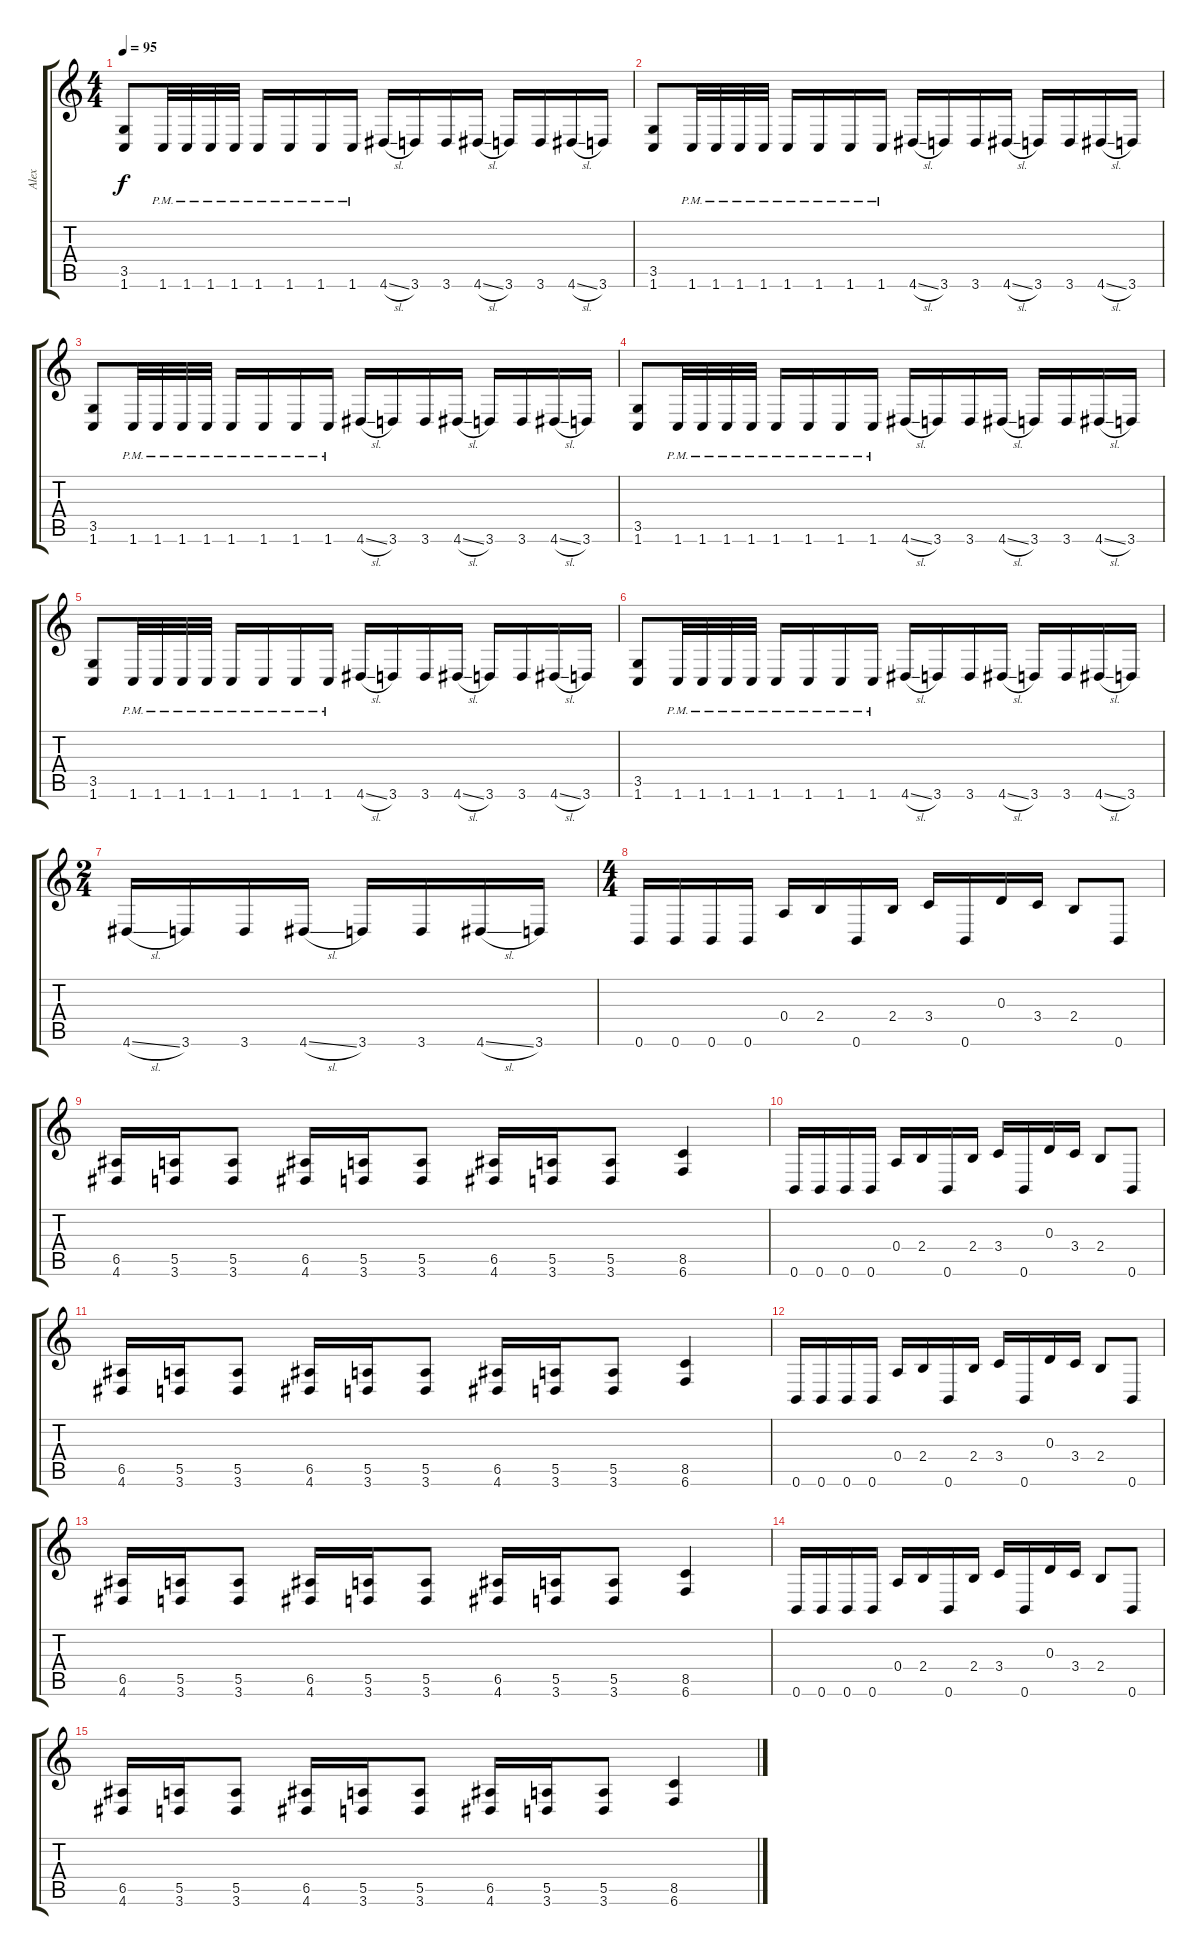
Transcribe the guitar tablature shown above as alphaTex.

\track ("Alex" "Alex") {instrument overdrivenguitar}
\staff {score tabs}
\tuning (B3 Gb3 D3 A2 E2 B1) {hide}
\ts (4 4)
\tempo 95
\clef g2
\ks c
(3.5 1.6).8{dy f} 1.6{pm}.32 1.6{pm}.32 1.6{pm}.32 1.6{pm}.32 1.6{pm}.16 1.6{pm}.16 1.6{pm}.16 1.6{pm}.16 4.6{sl}.16 3.6.16 3.6.16 4.6{sl}.16 3.6.16 3.6.16 4.6{sl}.16 3.6.16 |
(3.5 1.6).8 1.6{pm}.32 1.6{pm}.32 1.6{pm}.32 1.6{pm}.32 1.6{pm}.16 1.6{pm}.16 1.6{pm}.16 1.6{pm}.16 4.6{sl}.16 3.6.16 3.6.16 4.6{sl}.16 3.6.16 3.6.16 4.6{sl}.16 3.6.16 |
(3.5 1.6).8 1.6{pm}.32 1.6{pm}.32 1.6{pm}.32 1.6{pm}.32 1.6{pm}.16 1.6{pm}.16 1.6{pm}.16 1.6{pm}.16 4.6{sl}.16 3.6.16 3.6.16 4.6{sl}.16 3.6.16 3.6.16 4.6{sl}.16 3.6.16 |
(3.5 1.6).8 1.6{pm}.32 1.6{pm}.32 1.6{pm}.32 1.6{pm}.32 1.6{pm}.16 1.6{pm}.16 1.6{pm}.16 1.6{pm}.16 4.6{sl}.16 3.6.16 3.6.16 4.6{sl}.16 3.6.16 3.6.16 4.6{sl}.16 3.6.16 |
(3.5 1.6).8 1.6{pm}.32 1.6{pm}.32 1.6{pm}.32 1.6{pm}.32 1.6{pm}.16 1.6{pm}.16 1.6{pm}.16 1.6{pm}.16 4.6{sl}.16 3.6.16 3.6.16 4.6{sl}.16 3.6.16 3.6.16 4.6{sl}.16 3.6.16 |
(3.5 1.6).8 1.6{pm}.32 1.6{pm}.32 1.6{pm}.32 1.6{pm}.32 1.6{pm}.16 1.6{pm}.16 1.6{pm}.16 1.6{pm}.16 4.6{sl}.16 3.6.16 3.6.16 4.6{sl}.16 3.6.16 3.6.16 4.6{sl}.16 3.6.16 |
\ts (2 4)
4.6{sl}.16 3.6.16 3.6.16 4.6{sl}.16 3.6.16 3.6.16 4.6{sl}.16 3.6.16 |
\ts (4 4)
0.6.16 0.6.16 0.6.16 0.6.16 0.4.16 2.4.16 0.6.16 2.4.16 3.4.16 0.6.16 0.3.16 3.4.16 2.4.8 0.6.8 |
(6.5 4.6).16 (5.5 3.6).16 (5.5 3.6).8 (6.5 4.6).16 (5.5 3.6).16 (5.5 3.6).8 (6.5 4.6).16 (5.5 3.6).16 (5.5 3.6).8 (8.5 6.6).4 |
0.6.16 0.6.16 0.6.16 0.6.16 0.4.16 2.4.16 0.6.16 2.4.16 3.4.16 0.6.16 0.3.16 3.4.16 2.4.8 0.6.8 |
(6.5 4.6).16 (5.5 3.6).16 (5.5 3.6).8 (6.5 4.6).16 (5.5 3.6).16 (5.5 3.6).8 (6.5 4.6).16 (5.5 3.6).16 (5.5 3.6).8 (8.5 6.6).4 |
0.6.16 0.6.16 0.6.16 0.6.16 0.4.16 2.4.16 0.6.16 2.4.16 3.4.16 0.6.16 0.3.16 3.4.16 2.4.8 0.6.8 |
(6.5 4.6).16 (5.5 3.6).16 (5.5 3.6).8 (6.5 4.6).16 (5.5 3.6).16 (5.5 3.6).8 (6.5 4.6).16 (5.5 3.6).16 (5.5 3.6).8 (8.5 6.6).4 |
0.6.16 0.6.16 0.6.16 0.6.16 0.4.16 2.4.16 0.6.16 2.4.16 3.4.16 0.6.16 0.3.16 3.4.16 2.4.8 0.6.8 |
(6.5 4.6).16 (5.5 3.6).16 (5.5 3.6).8 (6.5 4.6).16 (5.5 3.6).16 (5.5 3.6).8 (6.5 4.6).16 (5.5 3.6).16 (5.5 3.6).8 (8.5 6.6).4
